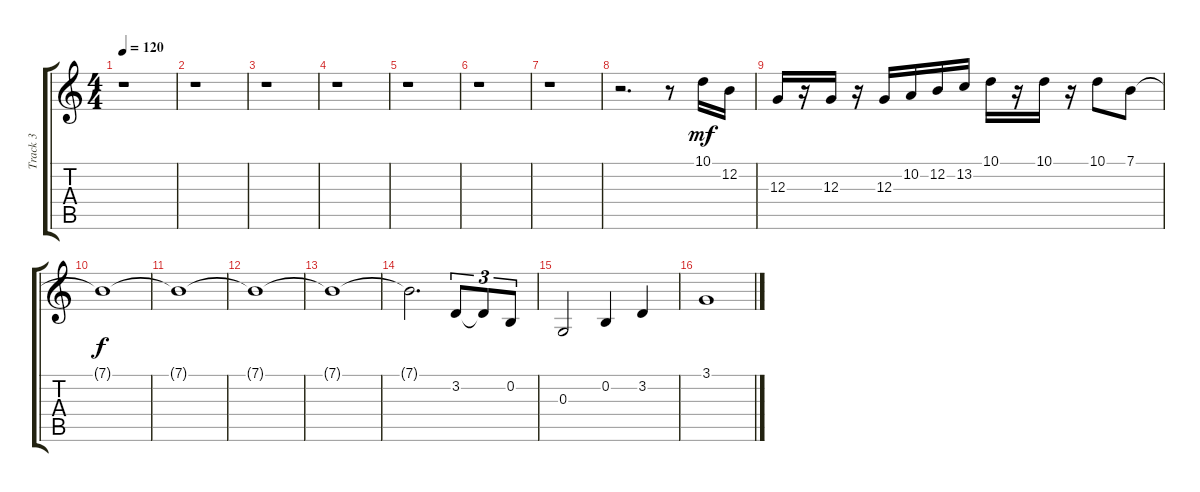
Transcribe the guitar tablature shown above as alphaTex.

\track ("Track 3" "Track 3") {instrument clarinet}
\staff {score tabs}
\tuning (E4 B3 G3 D3 A2 E2) {hide}
\ts (4 4)
\tempo 120
\clef g2
\ks c
r.1{dy f} |
r.1 |
r.1 |
r.1 |
r.1 |
r.1 |
r.1 |
r.2{d} r.8 10.1.16{dy mf} 12.2.16 |
12.3.16 r.16 12.3.16 r.16 12.3.16 10.2.16 12.2.16 13.2.16 10.1.16 r.16 10.1.16 r.16 10.1.8 7.1.8 |
7.1{t}.1{dy f} |
7.1{t}.1 |
7.1{t}.1 |
7.1{t}.1 |
7.1{t}.2{d} 3.2.8{tu (3 2)} 3.2{t}.8{tu (3 2)} 0.2.8{tu (3 2)} |
0.3.2 0.2.4 3.2.4 |
3.1.1
